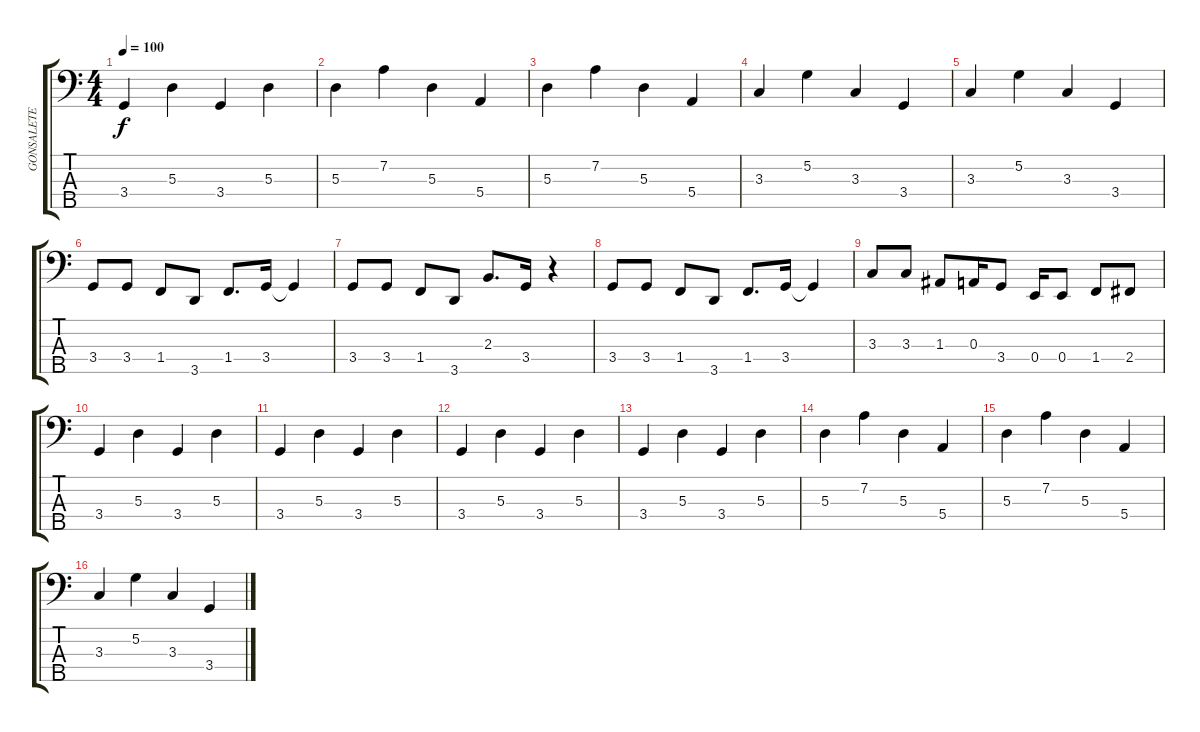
\track ("GONSALETE" "GONSALETE") {instrument electricbassfinger}
\staff {score tabs}
\tuning (G2 D2 A1 E1 B0) {hide}
\ts (4 4)
\tempo 100
\clef f4
\ks c
3.4.4{dy f} 5.3.4 3.4.4 5.3.4 |
5.3.4 7.2.4 5.3.4 5.4.4 |
5.3.4 7.2.4 5.3.4 5.4.4 |
3.3.4 5.2.4 3.3.4 3.4.4 |
3.3.4 5.2.4 3.3.4 3.4.4 |
3.4.8 3.4.8 1.4.8 3.5.8 1.4.8{d} 3.4.16 3.4{t}.4 |
3.4.8 3.4.8 1.4.8 3.5.8 2.3.8{d} 3.4.16 r.4 |
3.4.8 3.4.8 1.4.8 3.5.8 1.4.8{d} 3.4.16 3.4{t}.4 |
3.3.8 3.3.8 1.3.8 0.3.16 3.4.8 0.4.16 0.4.8 1.4.8 2.4.8 |
3.4.4 5.3.4 3.4.4 5.3.4 |
3.4.4 5.3.4 3.4.4 5.3.4 |
3.4.4 5.3.4 3.4.4 5.3.4 |
3.4.4 5.3.4 3.4.4 5.3.4 |
5.3.4 7.2.4 5.3.4 5.4.4 |
5.3.4 7.2.4 5.3.4 5.4.4 |
3.3.4 5.2.4 3.3.4 3.4.4
